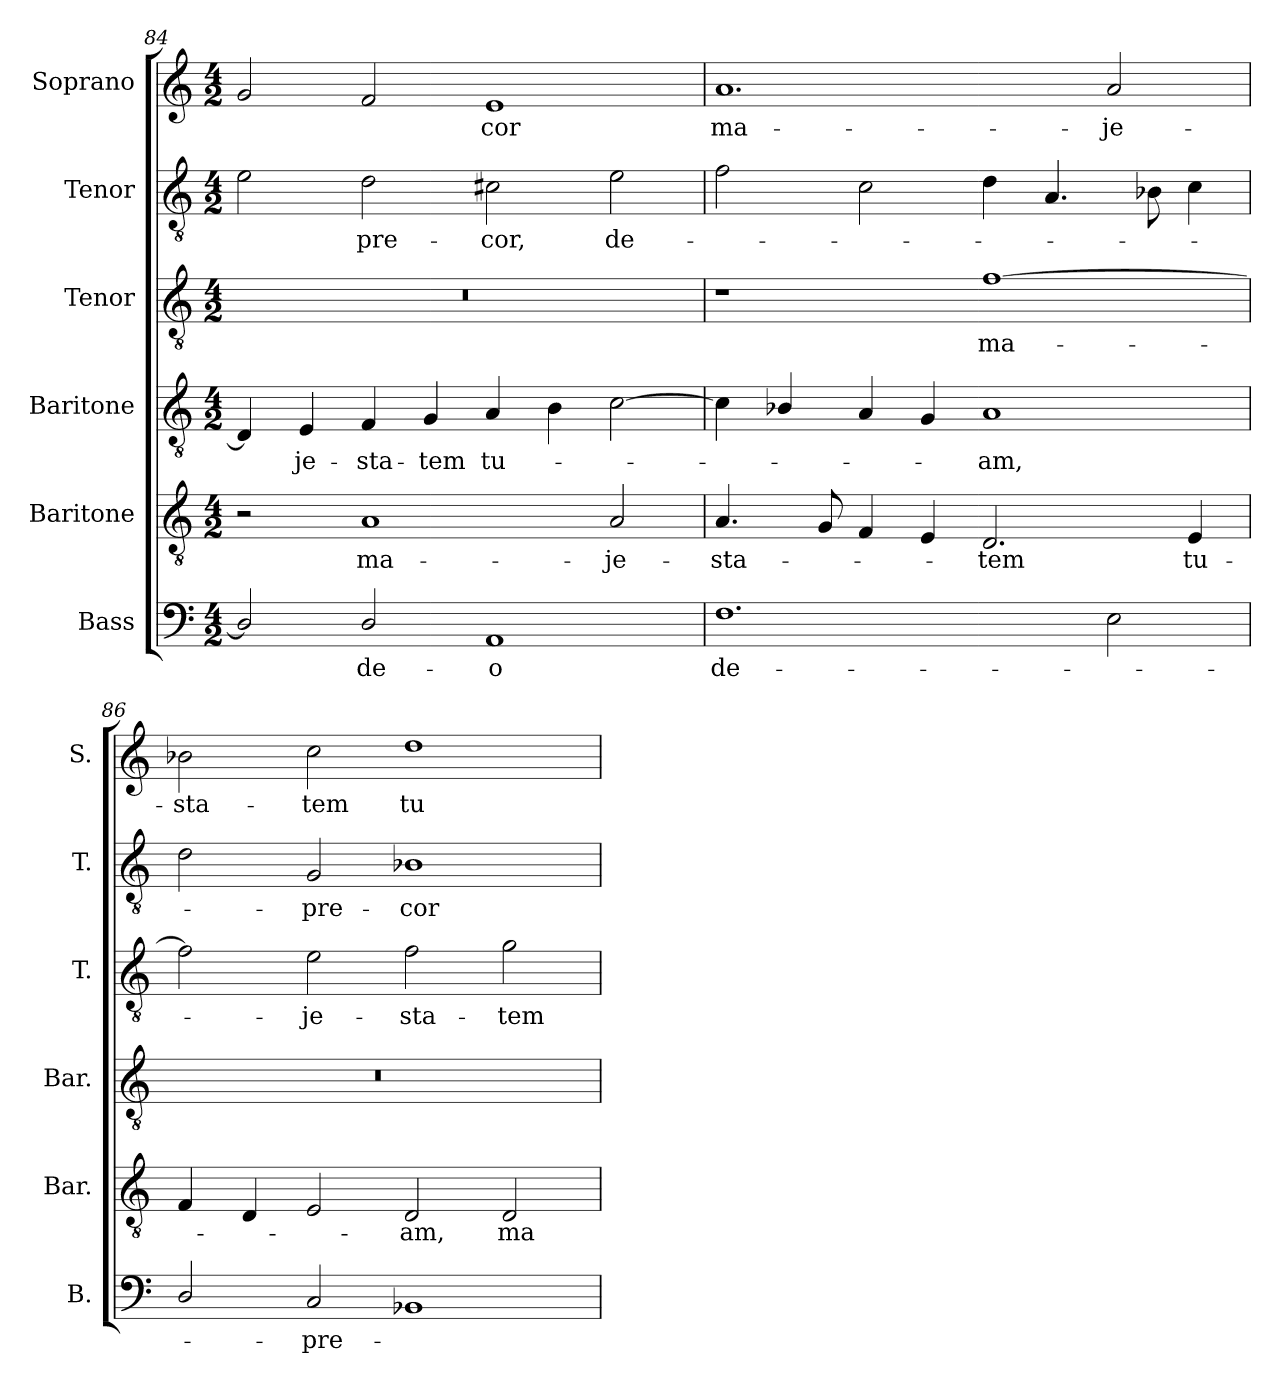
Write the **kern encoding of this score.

**kern	**text	**kern	**text	**kern	**text	**kern	**text	**kern	**text	**kern	**text
*part6	*part6	*part5	*part5	*part4	*part4	*part3	*part3	*part2	*part2	*part1	*part1
*staff6	*staff6	*staff5	*staff5	*staff4	*staff4	*staff3	*staff3	*staff2	*staff2	*staff1	*staff1
*I"Bass	*	*I"Baritone	*	*I"Baritone	*	*I"Tenor	*	*I"Tenor	*	*I"Soprano	*
*I'B.	*	*I'Bar.	*	*I'Bar.	*	*I'T.	*	*I'T.	*	*I'S.	*
*clefF4	*	*clefGv2	*	*clefGv2	*	*clefGv2	*	*clefGv2	*	*clefG2	*
*	*	*ITrd7c12	*	*ITrd7c12	*	*ITrd7c12	*	*ITrd7c12	*	*	*
*k[]	*	*k[]	*	*k[]	*	*k[]	*	*k[]	*	*k[]	*
*C:	*	*C:	*	*C:	*	*C:	*	*C:	*	*C:	*
*M4/2	*	*M4/2	*	*M4/2	*	*M4/2	*	*M4/2	*	*M4/2	*
=84	=84	=84	=84	=84	=84	=84	=84	=84	=84	=84	=84
!	!	!	!	!	!	!LO:N:vis=1	!	!	!	!	!
2Di/]	.	2r	.	4DDi/]	.	0r	.	2Ei\	.	2gi/	.
!	!	!	!	!	!LO:LY:b:color=#000000	!	!	!	!	!	!
.	.	.	.	4EEi/	-je-	.	.	.	.	.	.
!	!LO:LY:b:color=#000000	!	!	!	!	!	!	!	!	!	!
!	!	!	!LO:LY:b:color=#000000	!	!	!	!	!	!	!	!
!	!	!	!	!	!LO:LY:b:color=#000000	!	!	!	!	!	!
!	!	!	!	!	!	!	!	!	!LO:LY:b:color=#000000	!	!
2Di/	-de-	1AAi	ma-	4FFi/	-sta-	.	.	2Di\	-pre-	2fi/	.
!	!	!	!	!	!LO:LY:b:color=#000000	!	!	!	!	!	!
.	.	.	.	4GGi/	-tem	.	.	.	.	.	.
!	!LO:LY:b:color=#000000	!	!	!	!	!	!	!	!	!	!
!	!	!	!	!	!LO:LY:b:color=#000000	!	!	!	!	!	!
!	!	!	!	!	!	!	!	!	!LO:LY:b:color=#000000	!	!
!	!	!	!	!	!	!	!	!	!	!	!LO:LY:b:color=#000000
1AAi	-o	.	.	4AAi/	tu-	.	.	2C#Xi\	-cor,	1ei	-cor
.	.	.	.	4BBi\	.	.	.	.	.	.	.
!	!	!	!LO:LY:b:color=#000000	!	!	!	!	!	!	!	!
!	!	!	!	!	!	!	!	!	!LO:LY:b:color=#000000	!	!
.	.	2AAi/	-je-	[2Ci\	.	.	.	2Ei\	de-	.	.
!!LO:LB:g=z
=85	=85	=85	=85	=85	=85	=85	=85	=85	=85	=85	=85
!	!LO:LY:b:color=#000000	!	!	!	!	!	!	!	!	!	!
!	!	!	!LO:LY:b:color=#000000	!	!	!	!	!	!	!	!
!	!	!	!	!	!	!	!	!	!	!	!LO:LY:b:color=#000000
1.Fi	de-	4.AAi/	-sta-	4Ci\]	.	1r	.	2Fi\	.	1.ai	ma-
.	.	.	.	4BB-Xi/	.	.	.	.	.	.	.
.	.	8GGi/	.	.	.	.	.	.	.	.	.
.	.	4FFi/	.	4AAi/	.	.	.	2Ci\	.	.	.
.	.	4EEi/	.	4GGi/	.	.	.	.	.	.	.
!	!	!	!LO:LY:b:color=#000000	!	!	!	!	!	!	!	!
!	!	!	!	!	!LO:LY:b:color=#000000	!	!	!	!	!	!
!	!	!	!	!	!	!	!LO:LY:b:color=#000000	!	!	!	!
.	.	2.DDi/	-tem	1AAi	-am,	[1Fi	ma-	4Di\	.	.	.
.	.	.	.	.	.	.	.	4.AAi/	.	.	.
!	!	!	!	!	!	!	!	!	!	!	!LO:LY:b:color=#000000
2Ei\	.	.	.	.	.	.	.	.	.	2ai/	-je-
.	.	.	.	.	.	.	.	8BB-Xi\	.	.	.
!	!	!	!LO:LY:b:color=#000000	!	!	!	!	!	!	!	!
.	.	4EEi/	tu-	.	.	.	.	4Ci\	.	.	.
=86	=86	=86	=86	=86	=86	=86	=86	=86	=86	=86	=86
!	!	!	!	!LO:N:vis=1	!	!	!	!	!	!	!
!	!	!	!	!	!	!	!	!	!	!	!LO:LY:b:color=#000000
2Di/	.	4FFi/	.	0r	.	2Fi\]	.	2Di\	.	2b-Xi\	-sta-
.	.	4DDi/	.	.	.	.	.	.	.	.	.
!	!LO:LY:b:color=#000000	!	!	!	!	!	!	!	!	!	!
!	!	!	!	!	!	!	!LO:LY:b:color=#000000	!	!	!	!
!	!	!	!	!	!	!	!	!	!LO:LY:b:color=#000000	!	!
!	!	!	!	!	!	!	!	!	!	!	!LO:LY:b:color=#000000
2Ci/	-pre-	2EEi/	.	.	.	2Ei\	-je-	2GGi/	-pre-	2cci\	-tem
!	!	!	!LO:LY:b:color=#000000	!	!	!	!	!	!	!	!
!	!	!	!	!	!	!	!LO:LY:b:color=#000000	!	!	!	!
!	!	!	!	!	!	!	!	!	!LO:LY:b:color=#000000	!	!
!	!	!	!	!	!	!	!	!	!	!	!LO:LY:b:color=#000000
1BB-Xi	.	2DDi/	-am,	.	.	2Fi\	-sta-	1BB-Xi	-cor	1ddi	tu-
!	!	!	!LO:LY:b:color=#000000	!	!	!	!	!	!	!	!
!	!	!	!	!	!	!	!LO:LY:b:color=#000000	!	!	!	!
.	.	2DDi/	ma-	.	.	2Gi\	-tem	.	.	.	.
=	=	=	=	=	=	=	=	=	=	=	=
*-	*-	*-	*-	*-	*-	*-	*-	*-	*-	*-	*-
